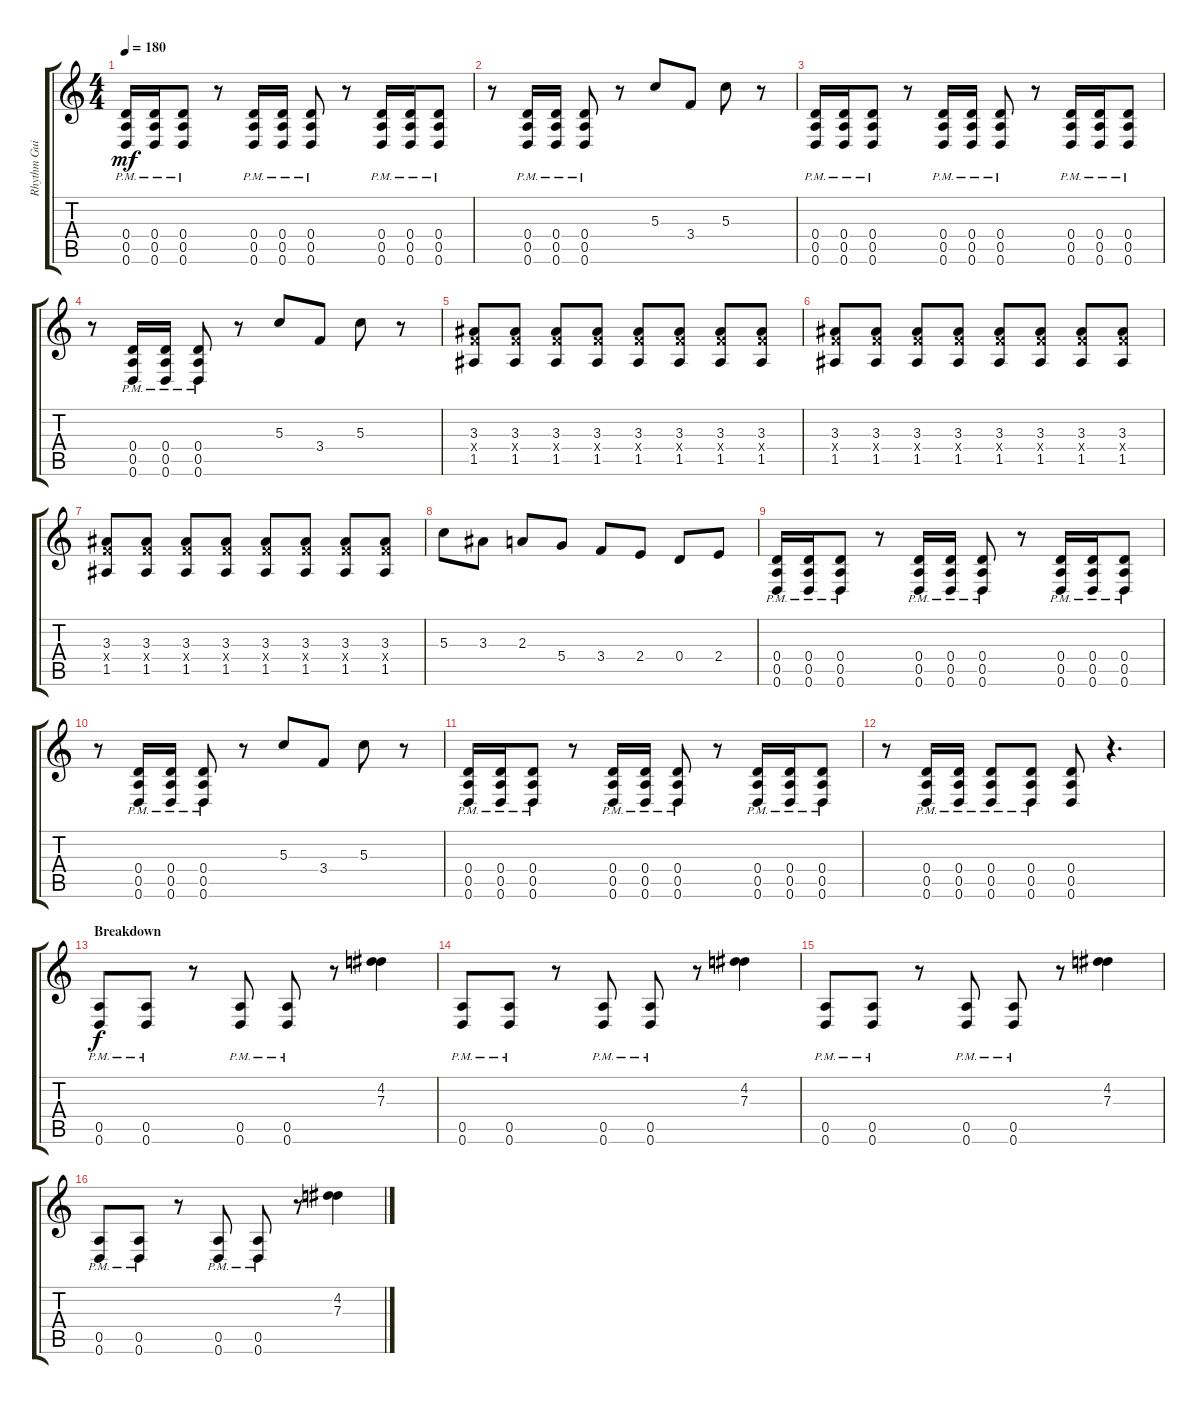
\track ("Rhythm Guitar" "Rhythm Gui") {instrument distortionguitar}
\staff {score tabs}
\tuning (E4 B3 G3 D3 A2 D2) {hide}
\ts (4 4)
\tempo 180
\clef g2
\ks c
(0.4{pm} 0.5{pm} 0.6{pm}).16{dy mf} (0.4{pm} 0.5{pm} 0.6{pm}).16 (0.4{pm} 0.5{pm} 0.6{pm}).8 r.8 (0.4{pm} 0.5{pm} 0.6{pm}).16 (0.4{pm} 0.5{pm} 0.6{pm}).16 (0.4{pm} 0.5{pm} 0.6{pm}).8 r.8 (0.4{pm} 0.5{pm} 0.6{pm}).16 (0.4{pm} 0.5{pm} 0.6{pm}).16 (0.4{pm} 0.5{pm} 0.6{pm}).8 |
r.8 (0.4{pm} 0.5{pm} 0.6{pm}).16 (0.4{pm} 0.5{pm} 0.6{pm}).16 (0.4{pm} 0.5{pm} 0.6{pm}).8 r.8 5.3.8 3.4.8 5.3.8 r.8 |
(0.4{pm} 0.5{pm} 0.6{pm}).16 (0.4{pm} 0.5{pm} 0.6{pm}).16 (0.4{pm} 0.5{pm} 0.6{pm}).8 r.8 (0.4{pm} 0.5{pm} 0.6{pm}).16 (0.4{pm} 0.5{pm} 0.6{pm}).16 (0.4{pm} 0.5{pm} 0.6{pm}).8 r.8 (0.4{pm} 0.5{pm} 0.6{pm}).16 (0.4{pm} 0.5{pm} 0.6{pm}).16 (0.4{pm} 0.5{pm} 0.6{pm}).8 |
r.8 (0.4{pm} 0.5{pm} 0.6{pm}).16 (0.4{pm} 0.5{pm} 0.6{pm}).16 (0.4{pm} 0.5{pm} 0.6{pm}).8 r.8 5.3.8 3.4.8 5.3.8 r.8 |
(3.3 3.4{x} 1.5).8 (3.3 3.4{x} 1.5).8 (3.3 3.4{x} 1.5).8 (3.3 3.4{x} 1.5).8 (3.3 3.4{x} 1.5).8 (3.3 3.4{x} 1.5).8 (3.3 3.4{x} 1.5).8 (3.3 3.4{x} 1.5).8 |
(3.3 3.4{x} 1.5).8 (3.3 3.4{x} 1.5).8 (3.3 3.4{x} 1.5).8 (3.3 3.4{x} 1.5).8 (3.3 3.4{x} 1.5).8 (3.3 3.4{x} 1.5).8 (3.3 3.4{x} 1.5).8 (3.3 3.4{x} 1.5).8 |
(3.3 3.4{x} 1.5).8 (3.3 3.4{x} 1.5).8 (3.3 3.4{x} 1.5).8 (3.3 3.4{x} 1.5).8 (3.3 3.4{x} 1.5).8 (3.3 3.4{x} 1.5).8 (3.3 3.4{x} 1.5).8 (3.3 3.4{x} 1.5).8 |
5.3.8 3.3.8 2.3.8 5.4.8 3.4.8 2.4.8 0.4.8 2.4.8 |
(0.4{pm} 0.5{pm} 0.6{pm}).16 (0.4{pm} 0.5{pm} 0.6{pm}).16 (0.4{pm} 0.5{pm} 0.6{pm}).8 r.8 (0.4{pm} 0.5{pm} 0.6{pm}).16 (0.4{pm} 0.5{pm} 0.6{pm}).16 (0.4{pm} 0.5{pm} 0.6{pm}).8 r.8 (0.4{pm} 0.5{pm} 0.6{pm}).16 (0.4{pm} 0.5{pm} 0.6{pm}).16 (0.4{pm} 0.5{pm} 0.6{pm}).8 |
r.8 (0.4{pm} 0.5{pm} 0.6{pm}).16 (0.4{pm} 0.5{pm} 0.6{pm}).16 (0.4{pm} 0.5{pm} 0.6{pm}).8 r.8 5.3.8 3.4.8 5.3.8 r.8 |
(0.4{pm} 0.5{pm} 0.6{pm}).16 (0.4{pm} 0.5{pm} 0.6{pm}).16 (0.4{pm} 0.5{pm} 0.6{pm}).8 r.8 (0.4{pm} 0.5{pm} 0.6{pm}).16 (0.4{pm} 0.5{pm} 0.6{pm}).16 (0.4{pm} 0.5{pm} 0.6{pm}).8 r.8 (0.4{pm} 0.5{pm} 0.6{pm}).16 (0.4{pm} 0.5{pm} 0.6{pm}).16 (0.4{pm} 0.5{pm} 0.6{pm}).8 |
r.8 (0.4{pm} 0.5{pm} 0.6{pm}).16 (0.4{pm} 0.5{pm} 0.6{pm}).16 (0.4{pm} 0.5{pm} 0.6{pm}).8 (0.4{pm} 0.5{pm} 0.6{pm}).8 (0.4 0.5 0.6).8 r.4{d} |
\section ("" "Breakdown")
(0.5{pm} 0.6{pm}).8{dy f} (0.5{pm} 0.6{pm}).8 r.8 (0.5{pm} 0.6{pm}).8 (0.5{pm} 0.6{pm}).8 r.8 (4.2 7.3).4 |
(0.5{pm} 0.6{pm}).8 (0.5{pm} 0.6{pm}).8 r.8 (0.5{pm} 0.6{pm}).8 (0.5{pm} 0.6{pm}).8 r.8 (4.2 7.3).4 |
(0.5{pm} 0.6{pm}).8 (0.5{pm} 0.6{pm}).8 r.8 (0.5{pm} 0.6{pm}).8 (0.5{pm} 0.6{pm}).8 r.8 (4.2 7.3).4 |
(0.5{pm} 0.6{pm}).8 (0.5{pm} 0.6{pm}).8 r.8 (0.5{pm} 0.6{pm}).8 (0.5{pm} 0.6{pm}).8 r.8 (4.2 7.3).4
